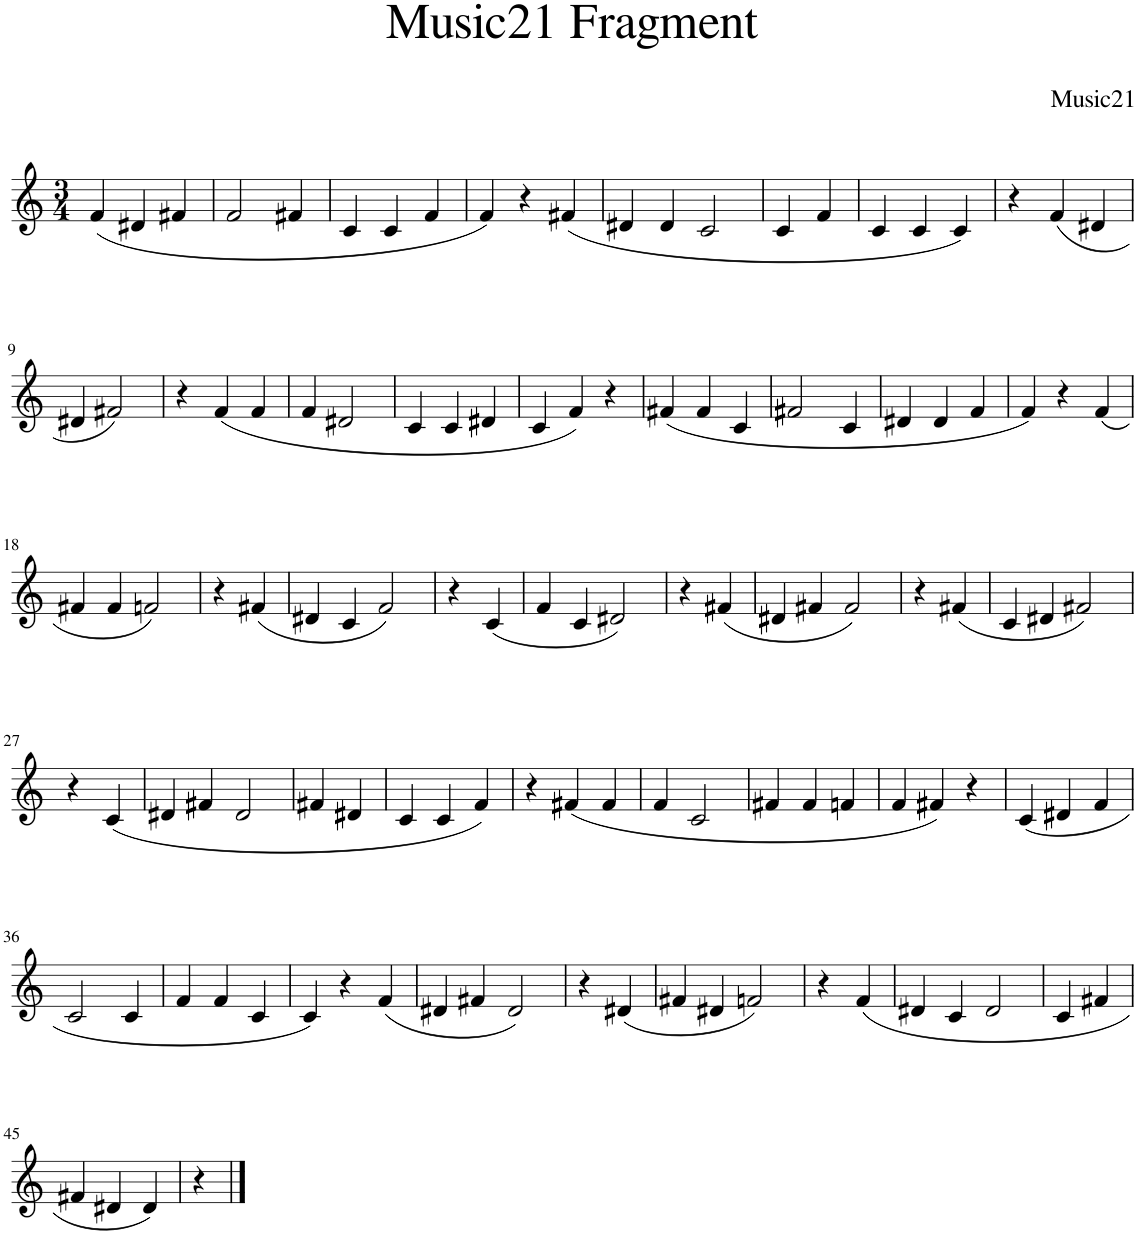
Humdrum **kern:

**kern
*part1
*staff1
*I"Piano
*I'Pno
*clefG2
*k[]
*M3/4
=1
(4f/
4d#X/
4f#X/
=2
2f/
4f#X/
=3
4c/
4c/
4f/
=4
4f/)
4r
(4f#X/
=5
4d#X/
4d#/
[4c/
=6
4c/
4c/]
4f/
=7
4c/
4c/
4c/)
=8
4r
(4f/
4d#X/
!!LO:LB:g=z
=9
4d#X/
2f#X/)
=10
4r
(4f/
4f/
=11
4f/
2d#X/
=12
4c/
4c/
4d#X/
=13
4c/
4f/)
4r
=14
(4f#X/
4f#/
4c/
=15
2f#X/
4c/
=16
4d#X/
4d#/
4f/
=17
4f/)
4r
(4f/
!!LO:LB:g=z
=18
4f#X/
4f#/
[4fn/)
=19
4r
4f/]
(4f#X/
=20
4d#X/
4c/
[4f/)
=21
4r
4f/]
(4c/
=22
4f/
4c/
[4d#X/)
=23
4r
4d#/]
(4f#X/
=24
4d#X/
4f#X/
[4f#/)
=25
4r
4f#/]
(4f#X/
=26
4c/
4d#X/
[4f#X/)
!!LO:LB:g=z
=27
4r
4f#/]
(4c/
=28
4d#X/
4f#X/
[4d#/
=29
4f#X/
4d#/]
4d#X/
=30
4c/
4c/
4f/)
=31
4r
(4f#X/
4f#/
=32
4f/
2c/
=33
4f#X/
4f#/
4fn/
=34
4f/
4f#X/)
4r
=35
(4c/
4d#X/
4f/
!!LO:LB:g=z
=36
2c/
4c/
=37
4f/
4f/
4c/
=38
4c/)
4r
(4f/
=39
4d#X/
4f#X/
[4d#/)
=40
4r
4d#/]
(4d#X/
=41
4f#X/
4d#X/
[4fn/)
=42
4r
4f/]
(4f/
=43
4d#X/
4c/
[4d#/
=44
4c/
4d#/]
4f#X/
!!LO:LB:g=z
=45
4f#X/
4d#X/
4d#/)
=46
4r
==
*-
